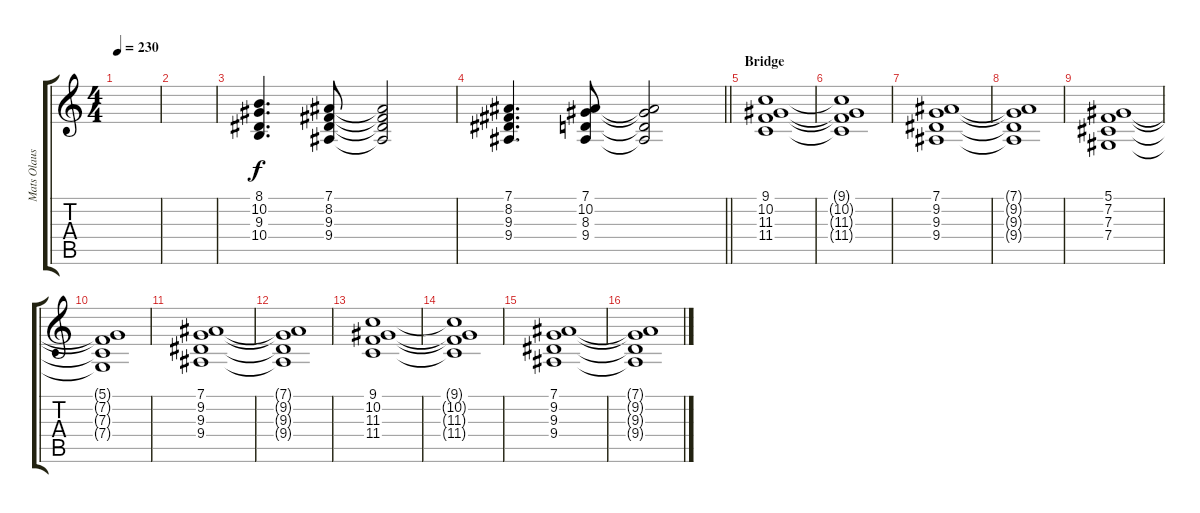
\track ("Mats Olausson" "Mats Olaus") {instrument stringensemble1}
\staff {score tabs}
\tuning (Eb4 Bb3 Gb3 Db3 Ab2 Eb2) {hide}
\ts (4 4)
\tempo 230
\clef g2
\ks c
|
|
(8.1 10.2 9.3 10.4).4{d} (7.1 8.2 9.3 9.4).8 (7.1{t} 8.2{t} 9.3{t} 9.4{t}).2 |
\barLineRight lightlight
(7.1 8.2 9.3 9.4).4{d} (7.1 10.2 8.3 9.4).8 (7.1{t} 10.2{t} 8.3{t} 9.4{t}).2 |
\section ("" "Bridge")
(9.1 10.2 11.3 11.4).1 |
(9.1{t} 10.2{t} 11.3{t} 11.4{t}).1 |
(7.1 9.2 9.3 9.4).1 |
(7.1{t} 9.2{t} 9.3{t} 9.4{t}).1 |
(5.1 7.2 7.3 7.4).1 |
(5.1{t} 7.2{t} 7.3{t} 7.4{t}).1 |
(7.1 9.2 9.3 9.4).1 |
(7.1{t} 9.2{t} 9.3{t} 9.4{t}).1 |
(9.1 10.2 11.3 11.4).1 |
(9.1{t} 10.2{t} 11.3{t} 11.4{t}).1 |
(7.1 9.2 9.3 9.4).1 |
(7.1{t} 9.2{t} 9.3{t} 9.4{t}).1
